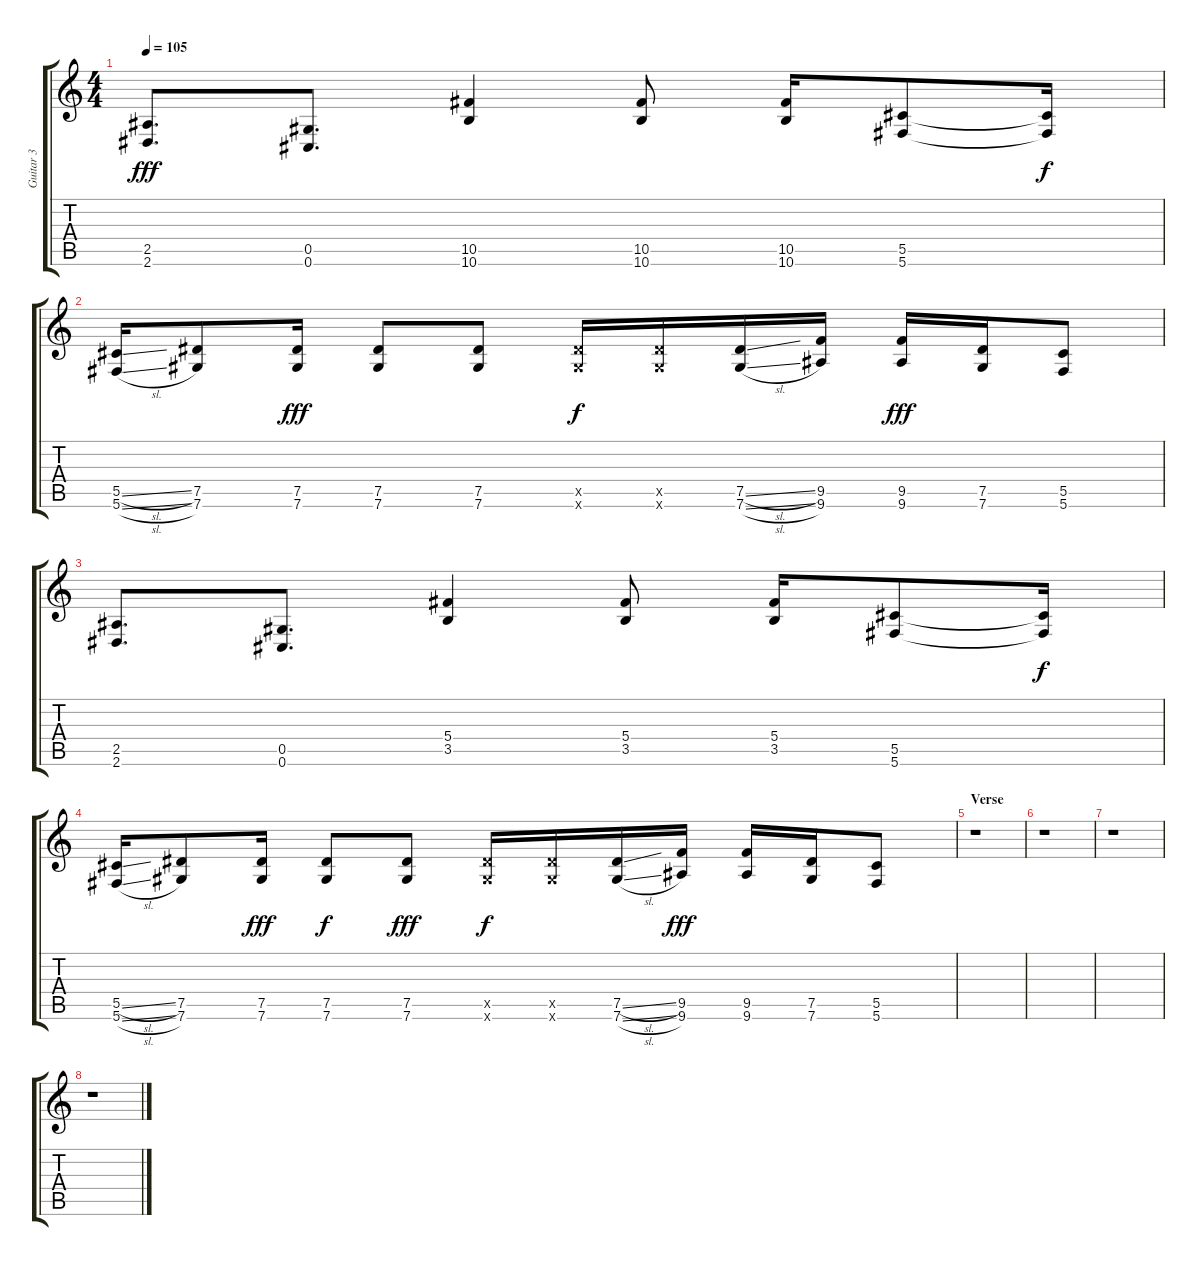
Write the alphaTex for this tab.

\track ("Guitar 3" "Guitar 3") {instrument distortionguitar}
\staff {score tabs}
\tuning (Eb4 Bb3 Gb3 Db3 Ab2 Db2) {hide}
\ts (4 4)
\tempo 105
\clef g2
\ks c
(2.5 2.6).8{d dy fff} (0.5 0.6).8{d} (10.5 10.6).4 (10.5 10.6).8 (10.5 10.6).16 (5.5 5.6).8 (5.5{t} 5.6{t}).16{dy f} |
(5.5{sl} 5.6{sl}).16 (7.5 7.6).8 (7.5 7.6).16{dy fff} (7.5 7.6).8 (7.5 7.6).8 (7.5{x} 7.6{x}).16{dy f} (7.5{x} 7.6{x}).16 (7.5{sl} 7.6{sl}).16 (9.5 9.6).16 (9.5 9.6).16{dy fff} (7.5 7.6).16 (5.5 5.6).8 |
(2.5 2.6).8{d} (0.5 0.6).8{d} (5.4 3.5).4 (5.4 3.5).8 (5.4 3.5).16 (5.5 5.6).8 (5.5{t} 5.6{t}).16{dy f} |
(5.5{sl} 5.6{sl}).16 (7.5 7.6).8 (7.5 7.6).16{dy fff} (7.5 7.6).8{dy f} (7.5 7.6).8{dy fff} (7.5{x} 7.6{x}).16{dy f} (7.5{x} 7.6{x}).16 (7.5{sl} 7.6{sl}).16 (9.5 9.6).16{dy fff} (9.5 9.6).16 (7.5 7.6).16 (5.5 5.6).8 |
\section ("" "Verse")
r.1 |
r.1 |
r.1 |
r.1
